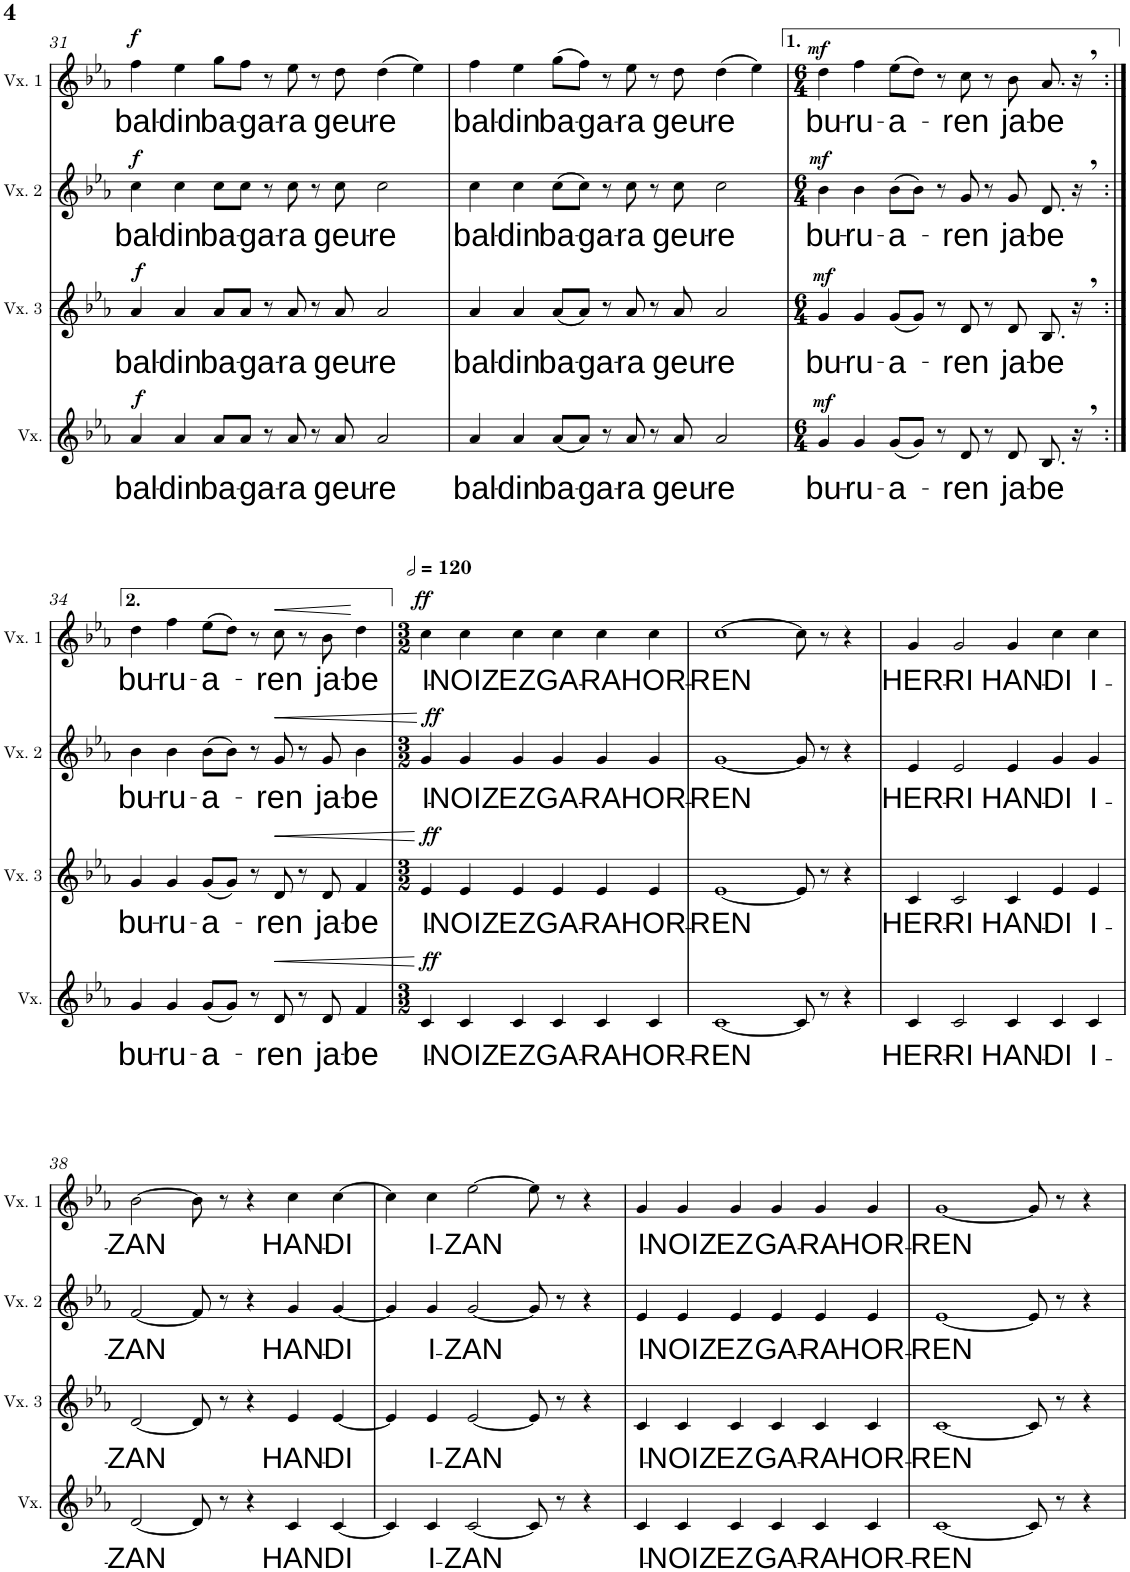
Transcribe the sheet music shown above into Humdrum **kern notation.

**kern	**text	**dynam	**kern	**text	**dynam	**kern	**text	**dynam	**kern	**text	**dynam
*part4	*part4	*part4	*part3	*part3	*part3	*part2	*part2	*part2	*part1	*part1	*part1
*staff4	*staff4	*staff4	*staff3	*staff3	*staff3	*staff2	*staff2	*staff2	*staff1	*staff1	*staff1
*I"Voix	*	*	*I"Voix 3	*	*	*I"Voix 2	*	*	*I"Voix 1	*	*
*I'Vx.	*	*	*I'Vx. 3	*	*	*I'Vx. 2	*	*	*I'Vx. 1	*	*
!!LO:PB:g=z
*clefG2	*	*	*clefG2	*	*	*clefG2	*	*	*clefG2	*	*
*k[b-e-a-]	*	*	*k[b-e-a-]	*	*	*k[b-e-a-]	*	*	*k[b-e-a-]	*	*
*M7/4	*	*	*M7/4	*	*	*M7/4	*	*	*M7/4	*	*
=31	=31	=31	=31	=31	=31	=31	=31	=31	=31	=31	=31
!	!LO:LY:b	!LO:DY:a	!	!LO:LY:b	!LO:DY:a	!	!LO:LY:b	!LO:DY:a	!	!LO:LY:b	!LO:DY:a
4a-/	bal-	f	4a-/	bal-	f	4cc\	bal-	f	4ff\	bal-	f
!	!LO:LY:b	!	!	!LO:LY:b	!	!	!LO:LY:b	!	!	!LO:LY:b	!
4a-/	-din	.	4a-/	-din	.	4cc\	-din	.	4ee-\	-din	.
!	!LO:LY:b	!	!	!LO:LY:b	!	!	!LO:LY:b	!	!	!LO:LY:b	!
8a-/L	ba-	.	8a-/L	ba-	.	8cc\L	ba-	.	8gg\L	ba-	.
!	!LO:LY:b	!	!	!LO:LY:b	!	!	!LO:LY:b	!	!	!LO:LY:b	!
8a-/J	-ga-	.	8a-/J	-ga-	.	8cc\J	-ga-	.	8ff\J	-ga-	.
8r	.	.	8r	.	.	8r	.	.	8r	.	.
!	!LO:LY:b	!	!	!LO:LY:b	!	!	!LO:LY:b	!	!	!LO:LY:b	!
8a-/	-ra	.	8a-/	-ra	.	8cc\	-ra	.	8ee-\	-ra	.
8r	.	.	8r	.	.	8r	.	.	8r	.	.
!	!LO:LY:b	!	!	!LO:LY:b	!	!	!LO:LY:b	!	!	!LO:LY:b	!
8a-/	geu-	.	8a-/	geu-	.	8cc\	geu-	.	8dd\	geu-	.
!	!LO:LY:b	!	!	!LO:LY:b	!	!	!LO:LY:b	!	!	!LO:LY:b	!
2a-/	-re	.	2a-/	-re	.	2cc\	-re	.	(4dd\	-re	.
.	.	.	.	.	.	.	.	.	4ee-\)	.	.
=32	=32	=32	=32	=32	=32	=32	=32	=32	=32	=32	=32
!	!LO:LY:b	!	!	!LO:LY:b	!	!	!LO:LY:b	!	!	!LO:LY:b	!
4a-/	bal-	.	4a-/	bal-	.	4cc\	bal-	.	4ff\	bal-	.
!	!LO:LY:b	!	!	!LO:LY:b	!	!	!LO:LY:b	!	!	!LO:LY:b	!
4a-/	-din	.	4a-/	-din	.	4cc\	-din	.	4ee-\	-din	.
!	!LO:LY:b	!	!	!LO:LY:b	!	!	!LO:LY:b	!	!	!LO:LY:b	!
(8a-/L	ba-	.	(8a-/L	ba-	.	(8cc\L	ba-	.	(8gg\L	ba-	.
!	!LO:LY:b	!	!	!LO:LY:b	!	!	!LO:LY:b	!	!	!LO:LY:b	!
8a-/J)	-ga-	.	8a-/J)	-ga-	.	8cc\J)	-ga-	.	8ff\J)	-ga-	.
8r	.	.	8r	.	.	8r	.	.	8r	.	.
!	!LO:LY:b	!	!	!LO:LY:b	!	!	!LO:LY:b	!	!	!LO:LY:b	!
8a-/	-ra	.	8a-/	-ra	.	8cc\	-ra	.	8ee-\	-ra	.
8r	.	.	8r	.	.	8r	.	.	8r	.	.
!	!LO:LY:b	!	!	!LO:LY:b	!	!	!LO:LY:b	!	!	!LO:LY:b	!
8a-/	geu-	.	8a-/	geu-	.	8cc\	geu-	.	8dd\	geu-	.
!	!LO:LY:b	!	!	!LO:LY:b	!	!	!LO:LY:b	!	!	!LO:LY:b	!
2a-/	-re	.	2a-/	-re	.	2cc\	-re	.	(4dd\	-re	.
.	.	.	.	.	.	.	.	.	4ee-\)	.	.
=33	=33	=33	=33	=33	=33	=33	=33	=33	=33	=33	=33
*M6/4	*	*	*M6/4	*	*	*M6/4	*	*	*M6/4	*	*
!	!LO:LY:b	!LO:DY:a	!	!LO:LY:b	!LO:DY:a	!	!LO:LY:b	!LO:DY:a	!	!LO:LY:b	!LO:DY:a
4g/	bu-	mf	4g/	bu-	mf	4b-\	bu-	mf	4dd\	bu-	mf
!	!LO:LY:b	!	!	!LO:LY:b	!	!	!LO:LY:b	!	!	!LO:LY:b	!
4g/	-ru-	.	4g/	-ru-	.	4b-\	-ru-	.	4ff\	-ru-	.
!	!LO:LY:b	!	!	!LO:LY:b	!	!	!LO:LY:b	!	!	!LO:LY:b	!
(8g/L	-a-	.	(8g/L	-a-	.	(8b-\L	-a-	.	(8ee-\L	-a-	.
8g/J)	.	.	8g/J)	.	.	8b-\J)	.	.	8dd\J)	.	.
8r	.	.	8r	.	.	8r	.	.	8r	.	.
!	!LO:LY:b	!	!	!LO:LY:b	!	!	!LO:LY:b	!	!	!LO:LY:b	!
8d/	-ren	.	8d/	-ren	.	8g/	-ren	.	8cc\	-ren	.
8r	.	.	8r	.	.	8r	.	.	8r	.	.
!	!LO:LY:b	!	!	!LO:LY:b	!	!	!LO:LY:b	!	!	!LO:LY:b	!
8d/	ja-	.	8d/	ja-	.	8g/	ja-	.	8b-\	ja-	.
!	!LO:LY:b	!	!	!LO:LY:b	!	!	!LO:LY:b	!	!	!LO:LY:b	!
8.B-/	-be	.	8.B-/	-be	.	8.d/	-be	.	8.a-/	-be	.
16r	.	.	16r	.	.	16r	.	.	16r	.	.
!!LO:LB:g=z
=34:|!	=34:|!	=34:|!	=34:|!	=34:|!	=34:|!	=34:|!	=34:|!	=34:|!	=34:|!	=34:|!	=34:|!
!	!LO:LY:b	!	!	!LO:LY:b	!	!	!LO:LY:b	!	!	!LO:LY:b	!
4g/	bu-	.	4g/	bu-	.	4b-\	bu-	.	4dd\	bu-	.
!	!LO:LY:b	!	!	!LO:LY:b	!	!	!LO:LY:b	!	!	!LO:LY:b	!
4g/	-ru-	.	4g/	-ru-	.	4b-\	-ru-	.	4ff\	-ru-	.
!	!LO:LY:b	!	!	!LO:LY:b	!	!	!LO:LY:b	!	!	!LO:LY:b	!
(8g/L	-a-	.	(8g/L	-a-	.	(8b-\L	-a-	.	(8ee-\L	-a-	.
8g/J)	.	.	8g/J)	.	.	8b-\J)	.	.	8dd\J)	.	.
8r	.	.	8r	.	.	8r	.	.	8r	.	.
!	!LO:LY:b	!LO:HP:b	!	!LO:LY:b	!LO:HP:b	!	!LO:LY:b	!LO:HP:b	!	!LO:LY:b	!LO:HP:b
8d/	-ren	<	8d/	-ren	<	8g/	-ren	<	8cc\	-ren	<
8r	.	.	8r	.	.	8r	.	.	8r	.	.
!	!LO:LY:b	!	!	!LO:LY:b	!	!	!LO:LY:b	!	!	!LO:LY:b	!
8d/	ja-	.	8d/	ja-	.	8g/	ja-	.	8b-\	ja-	.
!	!LO:LY:b	!	!	!LO:LY:b	!	!	!LO:LY:b	!	!	!LO:LY:b	!
4f/	-be	.	4f/	-be	.	4b-\	-be	.	4dd\	-be	.
.	.	[	.	.	[	.	.	[	.	.	.
=35	=35	=35	=35	=35	=35	=35	=35	=35	=35	=35	=35
*M3/2	*	*	*M3/2	*	*	*M3/2	*	*	*M3/2	*	*
*	*	*	*	*	*	*	*	*	*MM240	*	*
!	!LO:LY:b	!LO:DY:a	!	!LO:LY:b	!LO:DY:a	!	!LO:LY:b	!LO:DY:a	!	!LO:LY:b	!LO:DY:a
4c/	I-	ff	4e-/	I-	ff	4g/	I-	ff	4cc\	I-	ff
!	!LO:LY:b	!	!	!LO:LY:b	!	!	!LO:LY:b	!	!	!LO:LY:b	!
4c/	-NOIZ	.	4e-/	-NOIZ	.	4g/	-NOIZ	.	4cc\	-NOIZ	[
!	!LO:LY:b	!	!	!LO:LY:b	!	!	!LO:LY:b	!	!	!LO:LY:b	!
4c/	EZ	.	4e-/	EZ	.	4g/	EZ	.	4cc\	EZ	.
!	!LO:LY:b	!	!	!LO:LY:b	!	!	!LO:LY:b	!	!	!LO:LY:b	!
4c/	GA-	.	4e-/	GA-	.	4g/	GA-	.	4cc\	GA-	.
!	!LO:LY:b	!	!	!LO:LY:b	!	!	!LO:LY:b	!	!	!LO:LY:b	!
4c/	-RA	.	4e-/	-RA	.	4g/	-RA	.	4cc\	-RA	.
!	!LO:LY:b	!	!	!LO:LY:b	!	!	!LO:LY:b	!	!	!LO:LY:b	!
4c/	HOR-	.	4e-/	HOR-	.	4g/	HOR-	.	4cc\	HOR-	.
=36	=36	=36	=36	=36	=36	=36	=36	=36	=36	=36	=36
!	!LO:LY:b	!	!	!LO:LY:b	!	!	!LO:LY:b	!	!	!LO:LY:b	!
[1c	-REN	.	[1e-	-REN	.	[1g	-REN	.	[1cc	-REN	.
8c/]	.	.	8e-/]	.	.	8g/]	.	.	8cc\]	.	.
8r	.	.	8r	.	.	8r	.	.	8r	.	.
4r	.	.	4r	.	.	4r	.	.	4r	.	.
=37	=37	=37	=37	=37	=37	=37	=37	=37	=37	=37	=37
!	!LO:LY:b	!	!	!LO:LY:b	!	!	!LO:LY:b	!	!	!LO:LY:b	!
4c/	HER-	.	4c/	HER-	.	4e-/	HER-	.	4g/	HER-	.
!	!LO:LY:b	!	!	!LO:LY:b	!	!	!LO:LY:b	!	!	!LO:LY:b	!
2c/	-RI	.	2c/	-RI	.	2e-/	-RI	.	2g/	-RI	.
!	!LO:LY:b	!	!	!LO:LY:b	!	!	!LO:LY:b	!	!	!LO:LY:b	!
4c/	HAN-	.	4c/	HAN-	.	4e-/	HAN-	.	4g/	HAN-	.
!	!LO:LY:b	!	!	!LO:LY:b	!	!	!LO:LY:b	!	!	!LO:LY:b	!
4c/	-DI	.	4e-/	-DI	.	4g/	-DI	.	4cc\	-DI	.
!	!LO:LY:b	!	!	!LO:LY:b	!	!	!LO:LY:b	!	!	!LO:LY:b	!
4c/	I-	.	4e-/	I-	.	4g/	I-	.	4cc\	I-	.
!!LO:LB:g=z
=38	=38	=38	=38	=38	=38	=38	=38	=38	=38	=38	=38
!	!LO:LY:b	!	!	!LO:LY:b	!	!	!LO:LY:b	!	!	!LO:LY:b	!
[2d/	-ZAN	.	[2d/	-ZAN	.	[2f/	-ZAN	.	[2b-\	-ZAN	.
8d/]	.	.	8d/]	.	.	8f/]	.	.	8b-\]	.	.
8r	.	.	8r	.	.	8r	.	.	8r	.	.
4r	.	.	4r	.	.	4r	.	.	4r	.	.
!	!LO:LY:b	!	!	!LO:LY:b	!	!	!LO:LY:b	!	!	!LO:LY:b	!
4c/	-HAN	.	4e-/	HAN-	.	4g/	HAN-	.	4cc\	HAN-	.
!	!LO:LY:b	!	!	!LO:LY:b	!	!	!LO:LY:b	!	!	!LO:LY:b	!
[4c/	DI	.	[4e-/	-DI	.	[4g/	-DI	.	[4cc\	-DI	.
=39	=39	=39	=39	=39	=39	=39	=39	=39	=39	=39	=39
4c/]	.	.	4e-/]	.	.	4g/]	.	.	4cc\]	.	.
!	!LO:LY:b	!	!	!LO:LY:b	!	!	!LO:LY:b	!	!	!LO:LY:b	!
4c/	I-	.	4e-/	I-	.	4g/	I-	.	4cc\	I-	.
!	!LO:LY:b	!	!	!LO:LY:b	!	!	!LO:LY:b	!	!	!LO:LY:b	!
[2c/	-ZAN	.	[2e-/	-ZAN	.	[2g/	-ZAN	.	[2ee-\	-ZAN	.
8c/]	.	.	8e-/]	.	.	8g/]	.	.	8ee-\]	.	.
8r	.	.	8r	.	.	8r	.	.	8r	.	.
4r	.	.	4r	.	.	4r	.	.	4r	.	.
=40	=40	=40	=40	=40	=40	=40	=40	=40	=40	=40	=40
!	!LO:LY:b	!	!	!LO:LY:b	!	!	!LO:LY:b	!	!	!LO:LY:b	!
4c/	I-	.	4c/	I-	.	4e-/	I-	.	4g/	I-	.
!	!LO:LY:b	!	!	!LO:LY:b	!	!	!LO:LY:b	!	!	!LO:LY:b	!
4c/	-NOIZ	.	4c/	-NOIZ	.	4e-/	-NOIZ	.	4g/	-NOIZ	.
!	!LO:LY:b	!	!	!LO:LY:b	!	!	!LO:LY:b	!	!	!LO:LY:b	!
4c/	EZ	.	4c/	EZ	.	4e-/	EZ	.	4g/	EZ	.
!	!LO:LY:b	!	!	!LO:LY:b	!	!	!LO:LY:b	!	!	!LO:LY:b	!
4c/	GA-	.	4c/	GA-	.	4e-/	GA-	.	4g/	GA-	.
!	!LO:LY:b	!	!	!LO:LY:b	!	!	!LO:LY:b	!	!	!LO:LY:b	!
4c/	-RA	.	4c/	-RA	.	4e-/	-RA	.	4g/	-RA	.
!	!LO:LY:b	!	!	!LO:LY:b	!	!	!LO:LY:b	!	!	!LO:LY:b	!
4c/	HOR-	.	4c/	HOR-	.	4e-/	HOR-	.	4g/	HOR-	.
=41	=41	=41	=41	=41	=41	=41	=41	=41	=41	=41	=41
!	!LO:LY:b	!	!	!LO:LY:b	!	!	!LO:LY:b	!	!	!LO:LY:b	!
[1c	-REN	.	[1c	-REN	.	[1e-	-REN	.	[1g	-REN	.
8c/]	.	.	8c/]	.	.	8e-/]	.	.	8g/]	.	.
8r	.	.	8r	.	.	8r	.	.	8r	.	.
4r	.	.	4r	.	.	4r	.	.	4r	.	.
=	=	=	=	=	=	=	=	=	=	=	=
*-	*-	*-	*-	*-	*-	*-	*-	*-	*-	*-	*-
